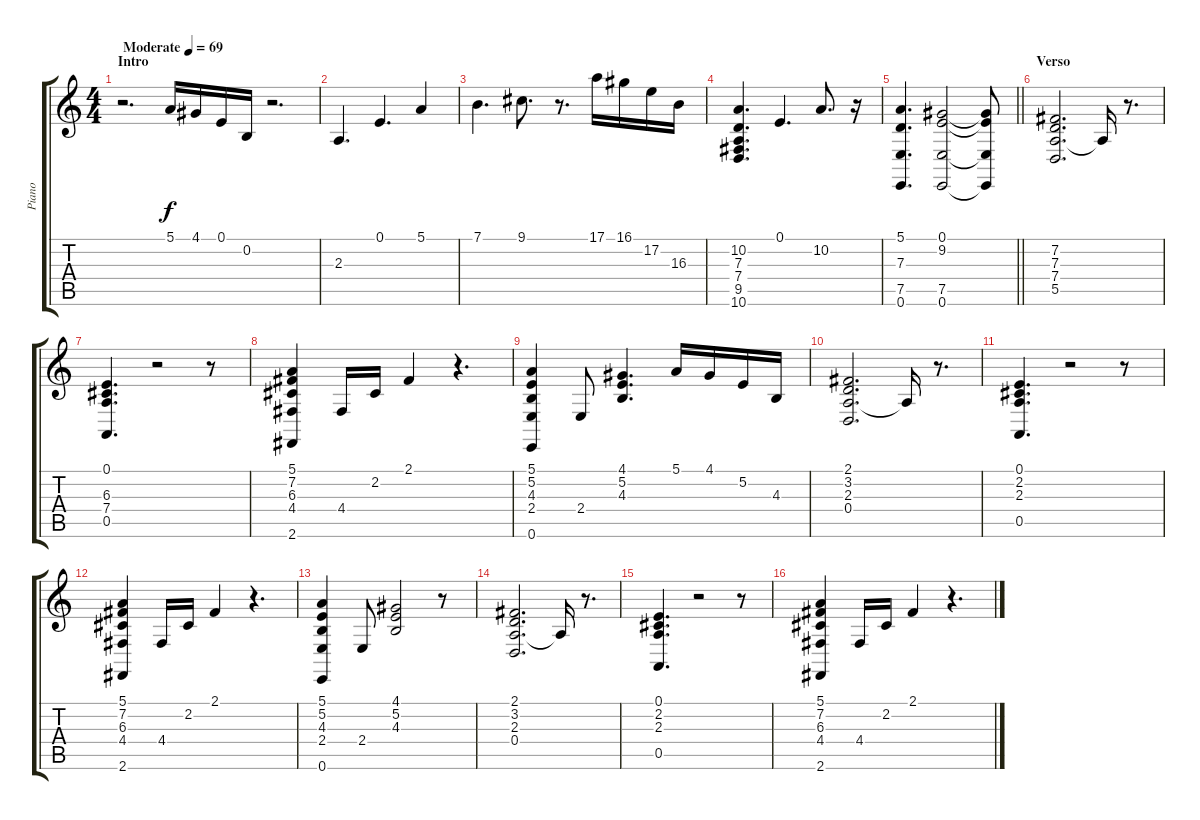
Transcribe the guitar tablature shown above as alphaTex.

\track ("Piano" "Piano") {instrument acousticgrandpiano}
\staff {score tabs}
\tuning (E4 B3 G3 D3 A2 E2) {hide}
\ts (4 4)
\section ("" "Intro")
\tempo (69 "Moderate")
\clef g2
\ks c
r.2{d dy f instrument acousticgrandpiano} 5.1.16 4.1.16 0.1.16 0.2.16 r.2{d} |
2.3.4{d} 0.1.4{d} 5.1.4 |
7.1.4{d} 9.1.8{d} r.8{d} 17.1.16 16.1.16 17.2.16 16.3.16 |
(10.2 7.3 7.4 9.5 10.6).4{d} 0.1.4{d} 10.2.8{d} r.16 |
\barLineRight lightlight
(5.1 7.3 7.5 0.6).4{d} (0.1 9.2 7.5 0.6).2 (0.1{t} 9.2{t} 7.5{t} 0.6{t}).8 |
\section ("" "Verso")
(7.2 7.3 7.4 5.5).2{d} 7.4{t}.16 r.8{d} |
(0.1 6.3 7.4 0.5).4{d} r.2 r.8 |
(5.1 7.2 6.3 4.4 2.6).4 4.4.16 2.2.16 2.1.4 r.4{d} |
(5.1 5.2 4.3 2.4 0.6).4 2.4.8 (4.1 5.2 4.3).4{d} 5.1.16 4.1.16 5.2.16 4.3.16 |
(2.1 3.2 2.3 0.4).2{d} 2.3{t}.16 r.8{d} |
(0.1 2.2 2.3 0.5).4{d} r.2 r.8 |
(5.1 7.2 6.3 4.4 2.6).4 4.4.16 2.2.16 2.1.4 r.4{d} |
(5.1 5.2 4.3 2.4 0.6).4 2.4.8 (4.1 5.2 4.3).2 r.8 |
(2.1 3.2 2.3 0.4).2{d} 2.3{t}.16 r.8{d} |
(0.1 2.2 2.3 0.5).4{d} r.2 r.8 |
(5.1 7.2 6.3 4.4 2.6).4 4.4.16 2.2.16 2.1.4 r.4{d}
